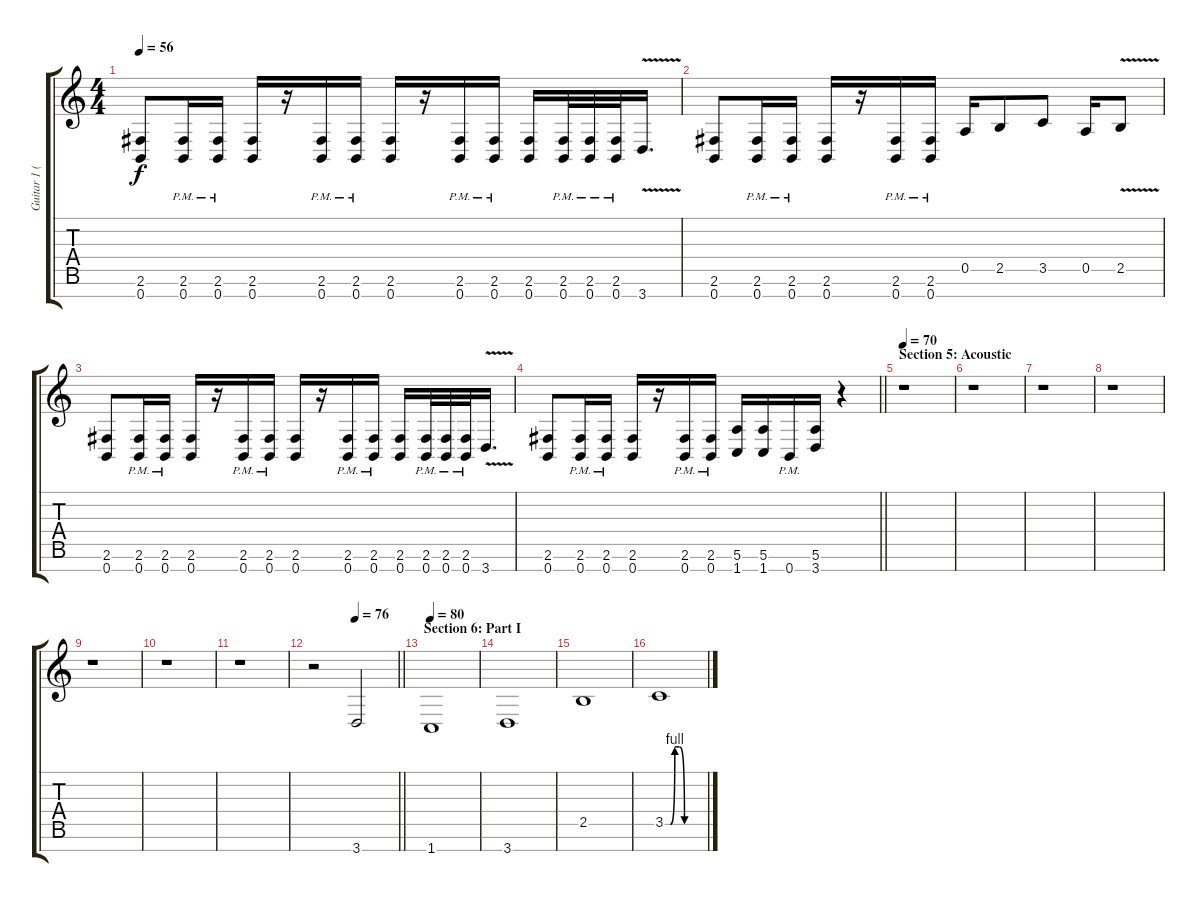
\track ("Guitar 1 (Distortion)" "Guitar 1 (") {instrument distortionguitar}
\staff {score tabs}
\tuning (E4 B3 G3 D3 A2 E2 B1) {hide}
\ts (4 4)
\tempo 56
\clef g2
\ks c
(2.6 0.7).8{dy f} (2.6{pm} 0.7{pm}).16 (2.6{pm} 0.7{pm}).16 (2.6 0.7).16 r.16 (2.6{pm} 0.7{pm}).16 (2.6{pm} 0.7{pm}).16 (2.6 0.7).16 r.16 (2.6{pm} 0.7{pm}).16 (2.6{pm} 0.7{pm}).16 (2.6 0.7).16 (2.6{pm} 0.7{pm}).32 (2.6{pm} 0.7{pm}).32 (2.6{pm} 0.7{pm}).32 3.7{v}.16{d} |
(2.6 0.7).8 (2.6{pm} 0.7{pm}).16 (2.6{pm} 0.7{pm}).16 (2.6 0.7).16 r.16 (2.6{pm} 0.7{pm}).16 (2.6{pm} 0.7{pm}).16 0.5.16 2.5.8 3.5.8 0.5.16 2.5{v}.8 |
(2.6 0.7).8 (2.6{pm} 0.7{pm}).16 (2.6{pm} 0.7{pm}).16 (2.6 0.7).16 r.16 (2.6{pm} 0.7{pm}).16 (2.6{pm} 0.7{pm}).16 (2.6 0.7).16 r.16 (2.6{pm} 0.7{pm}).16 (2.6{pm} 0.7{pm}).16 (2.6 0.7).16 (2.6{pm} 0.7{pm}).32 (2.6{pm} 0.7{pm}).32 (2.6{pm} 0.7{pm}).32 3.7{v}.16{d} |
\barLineRight lightlight
(2.6 0.7).8 (2.6{pm} 0.7{pm}).16 (2.6{pm} 0.7{pm}).16 (2.6 0.7).16 r.16 (2.6{pm} 0.7{pm}).16 (2.6{pm} 0.7{pm}).16 (5.6 1.7).16 (5.6 1.7).16 0.7{pm}.16 (5.6 3.7).16 r.4 |
\section ("" "Section 5: Acoustic")
\tempo 70
r.1 |
r.1 |
r.1 |
r.1 |
r.1 |
r.1 |
r.1 |
\tempo (76 0.5)
\barLineRight lightlight
r.2 3.7.2 |
\section ("" "Section 6: Part I")
\tempo 80
1.7.1 |
3.7.1 |
2.5.1 |
3.5{be (custom 0 0 8 0 15 4 22 4 30 0 60 0)}.1
